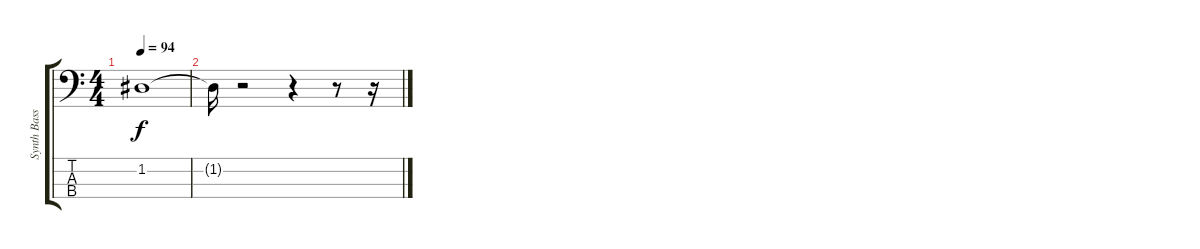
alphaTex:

\track ("Synth Bass 2" "Synth Bass") {instrument synthbass2}
\staff {score tabs}
\tuning (G2 D2 A1 E1) {hide}
\ts (4 4)
\tempo 94
\clef f4
\ks c
1.2{t}.1{dy f} |
1.2{t}.16 r.2 r.4 r.8 r.16
